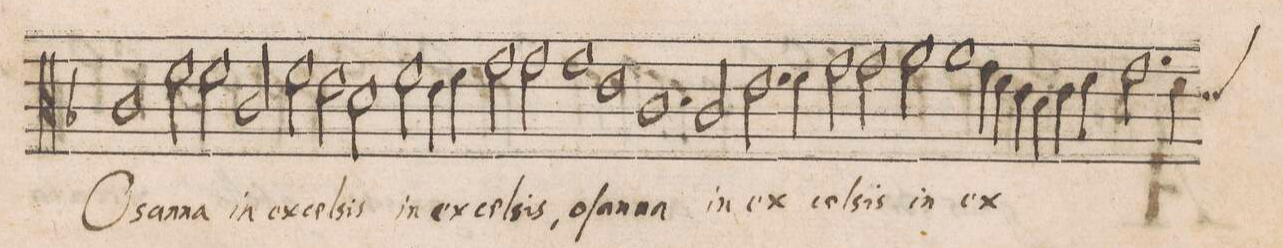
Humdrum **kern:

**kern	**text
*I"ALTVS	*
*clefC3	*
*k[b-]	*
*met(C|)	*
*M2/1	*
1c	O-
2f\	-san-
2f\	-na
=48-	=48-
2c/	in
2f\	ex-
2e\	-cel-
2d\	-sis
=49-	=49-
2f\	in
4e\	ex-
4f\	-cel-
2g\	-sis,
2g\	.
=50-	=50-
1g	o-
1e	-ſan-
=51-	=51-
1.c	-na
2c/	in
=52-	=52-
2.e\	ex-
4f\	.
2g\	-cel-
2g\	-sis
=53-	=53-
2a\	in
1a	ex
4g\	.
4f\	.
=54-	=54-
4e\	.
4d\	.
4e\	.
4f\	.
2.g\	.
4f\	.
*custos:e	*
=55-	=55-
*-	*-
